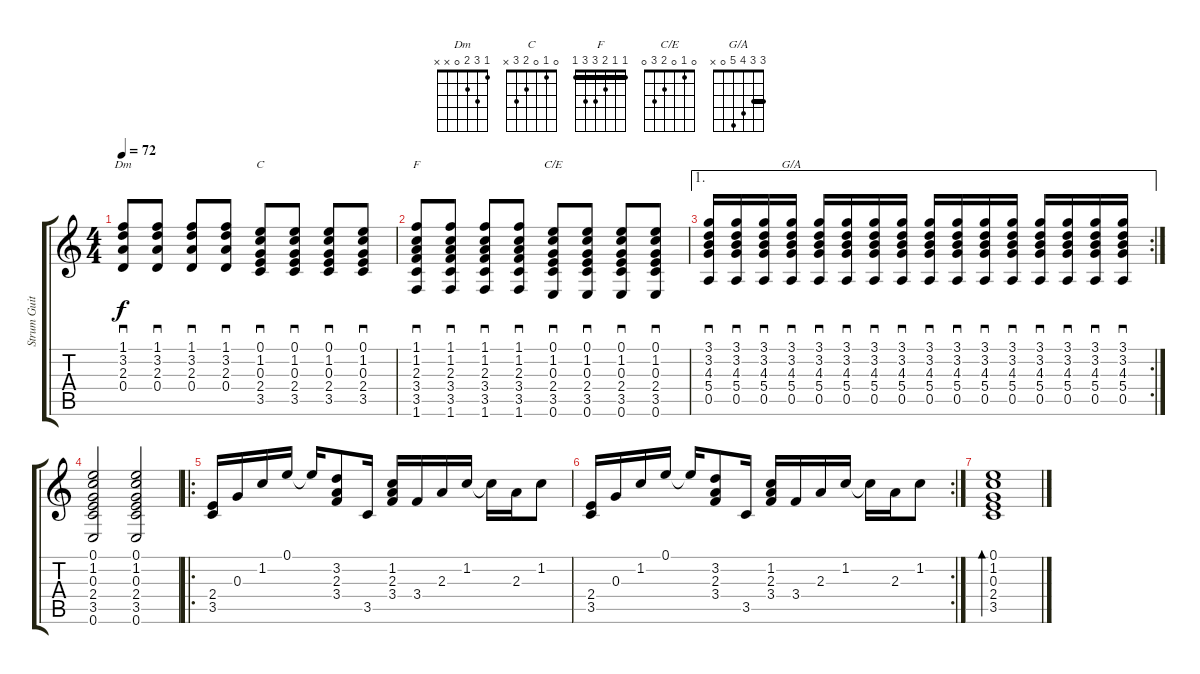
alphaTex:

\track ("Strum Guitar" "Strum Guit") {instrument acousticguitarsteel}
\staff {score tabs}
\tuning (E4 B3 G3 D3 A2 E2) {hide}
\chord ("Dm" 1 3 2 0 x x)
\chord ("C" 0 1 0 2 3 x)
\chord ("F" 1 1 2 3 3 1) {barre 1}
\chord ("C/E" 0 1 0 2 3 0)
\chord ("G/A" 3 3 4 5 0 x) {barre 3}
\ts (4 4)
\tempo 72
\clef g2
\ks c
(1.1 3.2 2.3 0.4).8{sd ch "Dm" dy f} (1.1 3.2 2.3 0.4).8{sd} (1.1 3.2 2.3 0.4).8{sd} (1.1 3.2 2.3 0.4).8{sd} (0.1 1.2 0.3 2.4 3.5).8{sd ch "C"} (0.1 1.2 0.3 2.4 3.5).8{sd} (0.1 1.2 0.3 2.4 3.5).8{sd} (0.1 1.2 0.3 2.4 3.5).8{sd} |
(1.1 1.2 2.3 3.4 3.5 1.6).8{sd ch "F"} (1.1 1.2 2.3 3.4 3.5 1.6).8{sd} (1.1 1.2 2.3 3.4 3.5 1.6).8{sd} (1.1 1.2 2.3 3.4 3.5 1.6).8{sd} (0.1 1.2 0.3 2.4 3.5 0.6).8{sd ch "C/E"} (0.1 1.2 0.3 2.4 3.5 0.6).8{sd} (0.1 1.2 0.3 2.4 3.5 0.6).8{sd} (0.1 1.2 0.3 2.4 3.5 0.6).8{sd} |
\ae 1
\rc 2
(3.1 3.2 4.3 5.4 0.5).16{sd} (3.1 3.2 4.3 5.4 0.5).16{sd} (3.1 3.2 4.3 5.4 0.5).16{sd} (3.1 3.2 4.3 5.4 0.5).16{sd ch "G/A"} (3.1 3.2 4.3 5.4 0.5).16{sd} (3.1 3.2 4.3 5.4 0.5).16{sd} (3.1 3.2 4.3 5.4 0.5).16{sd} (3.1 3.2 4.3 5.4 0.5).16{sd} (3.1 3.2 4.3 5.4 0.5).16{sd} (3.1 3.2 4.3 5.4 0.5).16{sd} (3.1 3.2 4.3 5.4 0.5).16{sd} (3.1 3.2 4.3 5.4 0.5).16{sd} (3.1 3.2 4.3 5.4 0.5).16{sd} (3.1 3.2 4.3 5.4 0.5).16{sd} (3.1 3.2 4.3 5.4 0.5).16{sd} (3.1 3.2 4.3 5.4 0.5).16{sd} |
(0.1 1.2 0.3 2.4 3.5 0.6).2 (0.1 1.2 0.3 2.4 3.5 0.6).2 |
\ro
(2.4 3.5).16 0.3.16 1.2.16 0.1.16 0.1{t}.16 (3.2 2.3 3.4).8 3.5.16 (1.2 2.3 3.4).16 3.4.16 2.3.16 1.2.16 1.2{t}.16 2.3.16 1.2.8 |
\rc 2
(2.4 3.5).16 0.3.16 1.2.16 0.1.16 0.1{t}.16 (3.2 2.3 3.4).8 3.5.16 (1.2 2.3 3.4).16 3.4.16 2.3.16 1.2.16 1.2{t}.16 2.3.16 1.2.8 |
(0.1 1.2 0.3 2.4 3.5).1{bd 60}
